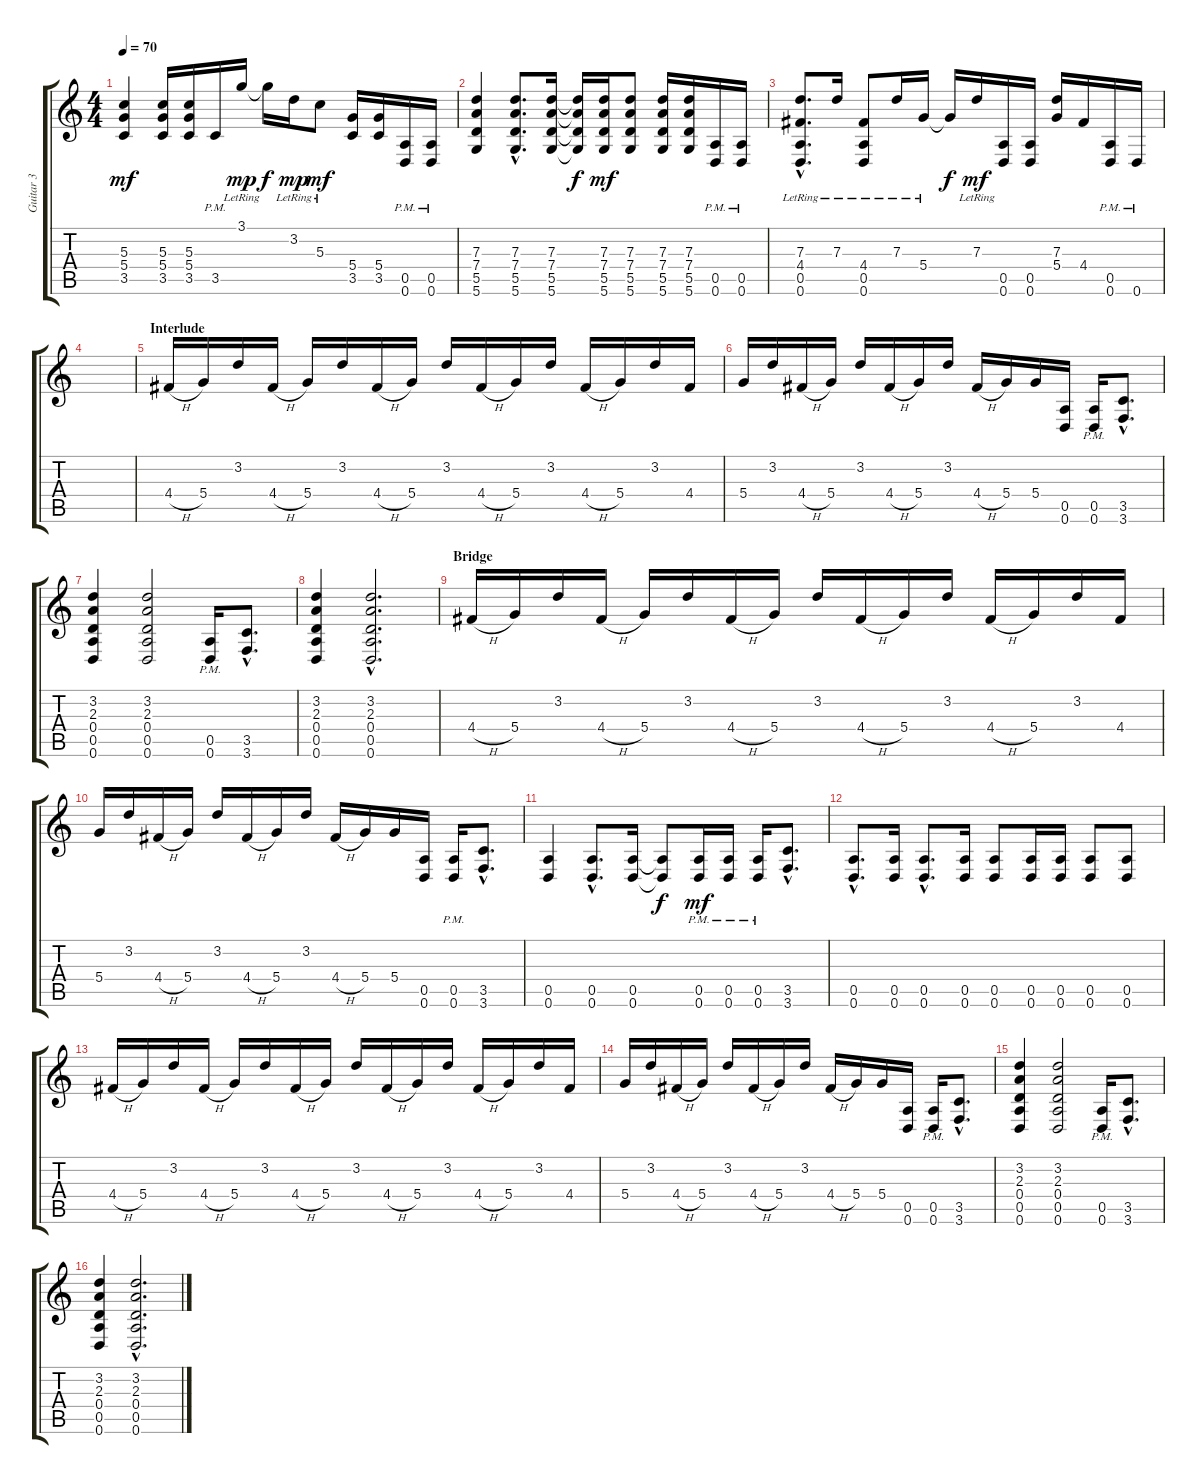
\track ("Guitar 3" "Guitar 3") {instrument distortionguitar}
\staff {score tabs}
\tuning (E4 B3 G3 D3 A2 D2) {hide}
\ts (4 4)
\tempo 70
\clef g2
\ks c
(5.3 5.4 3.5).4{dy mf} (5.3 5.4 3.5).16 (5.3 5.4 3.5).16 3.5{pm}.16 3.1{lr}.16{dy mp} 3.1{t}.16{dy f} 3.2{lr}.16{dy mp} 5.3{lr}.8{dy mf} (5.4 3.5).16 (5.4 3.5).16 (0.5{pm} 0.6{pm}).16 (0.5{pm} 0.6{pm}).16 |
(7.3 7.4 5.5 5.6).4 (7.3{hac} 7.4{hac} 5.5{hac} 5.6{hac}).8{d} (7.3 7.4 5.5 5.6).16 (7.3{t} 7.4{t} 5.5{t} 5.6{t}).16{dy f} (7.3 7.4 5.5 5.6).16{dy mf} (7.3 7.4 5.5 5.6).8 (7.3 7.4 5.5 5.6).16 (7.3 7.4 5.5 5.6).16 (0.5{pm} 0.6{pm}).16 (0.5{pm} 0.6{pm}).16 |
(7.3{hac lr} 4.4{hac lr} 0.5{hac lr} 0.6{hac lr}).8{d} 7.3{lr}.16 (4.4{lr} 0.5{lr} 0.6{lr}).8 7.3{lr}.16 5.4{lr}.16 5.4{t}.16{dy f} 7.3{lr}.16{dy mf} (0.5 0.6).16 (0.5 0.6).16 (7.3 5.4).16 4.4.16 (0.5{pm} 0.6{pm}).16 0.6{pm}.16 |
|
\section ("" "Interlude")
4.4{h}.16 5.4.16 3.2.16 4.4{h}.16 5.4.16 3.2.16 4.4{h}.16 5.4.16 3.2.16 4.4{h}.16 5.4.16 3.2.16 4.4{h}.16 5.4.16 3.2.16 4.4.16 |
5.4.16 3.2.16 4.4{h}.16 5.4.16 3.2.16 4.4{h}.16 5.4.16 3.2.16 4.4{h}.16 5.4.16 5.4.16 (0.5 0.6).16 (0.5{pm} 0.6{pm}).16 (3.5{hac} 3.6{hac}).8{d} |
(3.2 2.3 0.4 0.5 0.6).4 (3.2 2.3 0.4 0.5 0.6).2 (0.5{pm} 0.6{pm}).16 (3.5{hac} 3.6{hac}).8{d} |
(3.2 2.3 0.4 0.5 0.6).4 (3.2{hac} 2.3{hac} 0.4{hac} 0.5{hac} 0.6{hac}).2{d} |
\section ("" "Bridge")
4.4{h}.16 5.4.16 3.2.16 4.4{h}.16 5.4.16 3.2.16 4.4{h}.16 5.4.16 3.2.16 4.4{h}.16 5.4.16 3.2.16 4.4{h}.16 5.4.16 3.2.16 4.4.16 |
5.4.16 3.2.16 4.4{h}.16 5.4.16 3.2.16 4.4{h}.16 5.4.16 3.2.16 4.4{h}.16 5.4.16 5.4.16 (0.5 0.6).16 (0.5{pm} 0.6{pm}).16 (3.5{hac} 3.6{hac}).8{d} |
(0.5 0.6).4 (0.5{hac} 0.6{hac}).8{d} (0.5 0.6).16 (0.5{t} 0.6{t}).8{dy f} (0.5{pm} 0.6{pm}).16{dy mf} (0.5{pm} 0.6{pm}).16 (0.5{pm} 0.6{pm}).16 (3.5{hac} 3.6{hac}).8{d} |
(0.5{hac} 0.6{hac}).8{d} (0.5 0.6).16 (0.5{hac} 0.6{hac}).8{d} (0.5 0.6).16 (0.5 0.6).8 (0.5 0.6).16 (0.5 0.6).16 (0.5 0.6).8 (0.5 0.6).8 |
4.4{h}.16 5.4.16 3.2.16 4.4{h}.16 5.4.16 3.2.16 4.4{h}.16 5.4.16 3.2.16 4.4{h}.16 5.4.16 3.2.16 4.4{h}.16 5.4.16 3.2.16 4.4.16 |
5.4.16 3.2.16 4.4{h}.16 5.4.16 3.2.16 4.4{h}.16 5.4.16 3.2.16 4.4{h}.16 5.4.16 5.4.16 (0.5 0.6).16 (0.5{pm} 0.6{pm}).16 (3.5{hac} 3.6{hac}).8{d} |
(3.2 2.3 0.4 0.5 0.6).4 (3.2 2.3 0.4 0.5 0.6).2 (0.5{pm} 0.6{pm}).16 (3.5{hac} 3.6{hac}).8{d} |
(3.2 2.3 0.4 0.5 0.6).4 (3.2{hac} 2.3{hac} 0.4{hac} 0.5{hac} 0.6{hac}).2{d}
